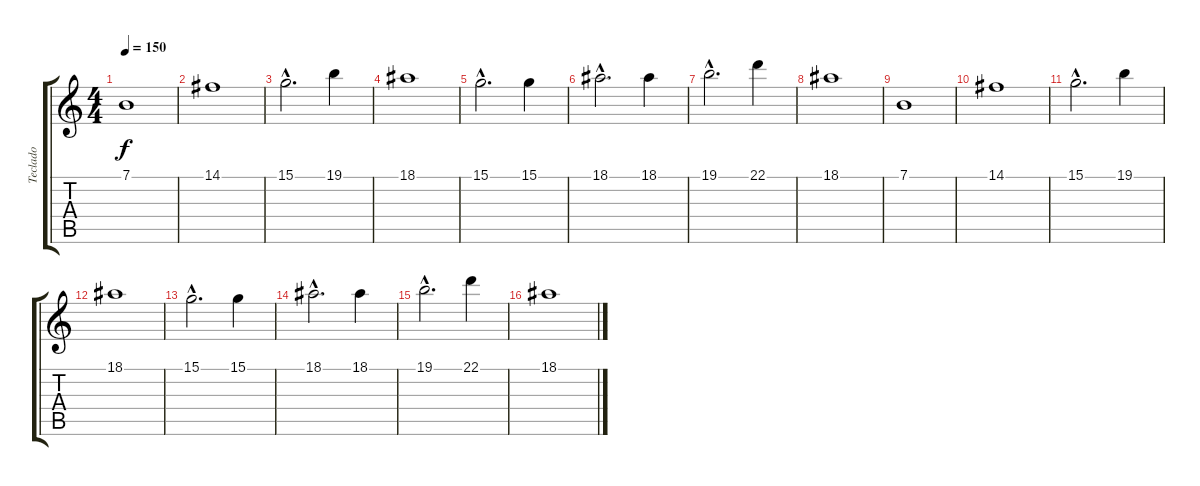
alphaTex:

\track ("Teclado" "Teclado") {instrument stringensemble1}
\staff {score tabs}
\tuning (E4 B3 G3 D3 A2 E2) {hide}
\ts (4 4)
\tempo 150
\clef g2
\ks c
7.1.1{dy f} |
14.1.1 |
15.1{hac}.2{d} 19.1.4 |
18.1.1 |
15.1{hac}.2{d} 15.1.4 |
18.1{hac}.2{d} 18.1.4 |
19.1{hac}.2{d} 22.1.4 |
18.1.1 |
7.1.1 |
14.1.1 |
15.1{hac}.2{d} 19.1.4 |
18.1.1 |
15.1{hac}.2{d} 15.1.4 |
18.1{hac}.2{d} 18.1.4 |
19.1{hac}.2{d} 22.1.4 |
18.1.1
